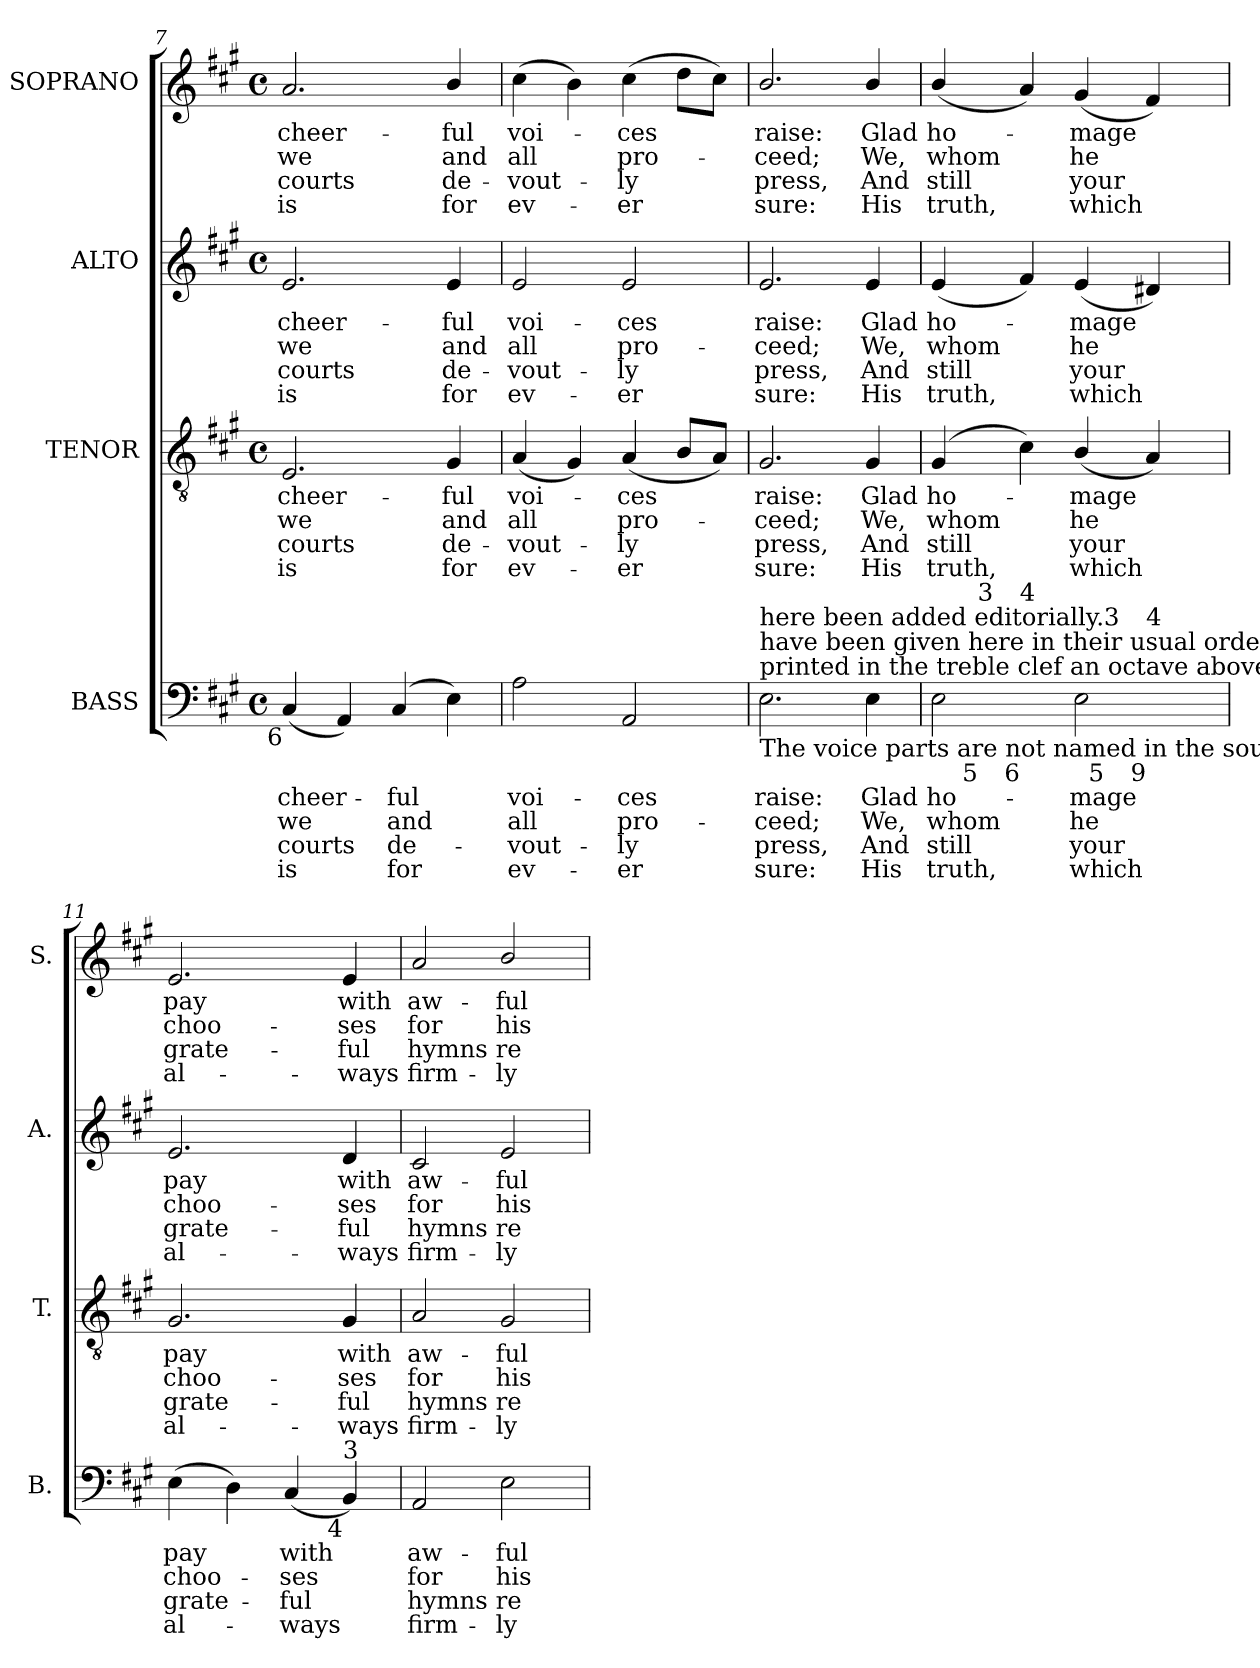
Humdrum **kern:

**kern	**text	**text	**text	**text	**kern	**text	**text	**text	**text	**kern	**text	**text	**text	**text	**kern	**text	**text	**text	**text
*part4	*part4	*part4	*part4	*part4	*part3	*part3	*part3	*part3	*part3	*part2	*part2	*part2	*part2	*part2	*part1	*part1	*part1	*part1	*part1
*staff4	*staff4	*staff4	*staff4	*staff4	*staff3	*staff3	*staff3	*staff3	*staff3	*staff2	*staff2	*staff2	*staff2	*staff2	*staff1	*staff1	*staff1	*staff1	*staff1
*I"BASS	*	*	*	*	*I"TENOR	*	*	*	*	*I"ALTO	*	*	*	*	*I"SOPRANO	*	*	*	*
*I'B.	*	*	*	*	*I'T.	*	*	*	*	*I'A.	*	*	*	*	*I'S.	*	*	*	*
*clefF4	*	*	*	*	*clefGv2	*	*	*	*	*clefG2	*	*	*	*	*clefG2	*	*	*	*
*	*	*	*	*	*ITrd7c12	*	*	*	*	*	*	*	*	*	*	*	*	*	*
*k[f#c#g#]	*	*	*	*	*k[f#c#g#]	*	*	*	*	*k[f#c#g#]	*	*	*	*	*k[f#c#g#]	*	*	*	*
*A:	*	*	*	*	*A:	*	*	*	*	*A:	*	*	*	*	*A:	*	*	*	*
*M4/4	*	*	*	*	*M4/4	*	*	*	*	*M4/4	*	*	*	*	*M4/4	*	*	*	*
*met(c)	*	*	*	*	*met(c)	*	*	*	*	*met(c)	*	*	*	*	*met(c)	*	*	*	*
=7	=7	=7	=7	=7	=7	=7	=7	=7	=7	=7	=7	=7	=7	=7	=7	=7	=7	=7	=7
!	!LO:LY:b:color=#000000	!LO:LY:b:color=#000000	!LO:LY:b:color=#000000	!LO:LY:b:color=#000000	!	!	!	!	!	!	!	!	!	!	!	!	!	!	!
!	!	!	!	!	!	!LO:LY:b:color=#000000	!LO:LY:b:color=#000000	!LO:LY:b:color=#000000	!LO:LY:b:color=#000000	!	!	!	!	!	!	!	!	!	!
!	!	!	!	!	!	!	!	!	!	!	!LO:LY:b:color=#000000	!LO:LY:b:color=#000000	!LO:LY:b:color=#000000	!LO:LY:b:color=#000000	!	!	!	!	!
!LO:TX:b:rj:t=6	!	!	!	!	!	!	!	!	!	!	!	!	!	!	!	!	!	!	!
!	!	!	!	!	!	!	!	!	!	!	!	!	!	!	!	!LO:LY:b:color=#000000	!LO:LY:b:color=#000000	!LO:LY:b:color=#000000	!LO:LY:b:color=#000000
(4C#i/	cheer-	we	courts	is	2.EEi/	cheer-	we	courts	is	2.ei/	cheer-	we	courts	is	2.ai/	cheer-	we	courts	is
4AAi/)	.	.	.	.	.	.	.	.	.	.	.	.	.	.	.	.	.	.	.
!	!LO:LY:b:color=#000000	!LO:LY:b:color=#000000	!LO:LY:b:color=#000000	!LO:LY:b:color=#000000	!	!	!	!	!	!	!	!	!	!	!	!	!	!	!
(4C#i/	-ful	and	de-	-for	.	.	.	.	.	.	.	.	.	.	.	.	.	.	.
!	!	!	!	!	!	!LO:LY:b:color=#000000	!LO:LY:b:color=#000000	!LO:LY:b:color=#000000	!LO:LY:b:color=#000000	!	!	!	!	!	!	!	!	!	!
!	!	!	!	!	!	!	!	!	!	!	!LO:LY:b:color=#000000	!LO:LY:b:color=#000000	!LO:LY:b:color=#000000	!LO:LY:b:color=#000000	!	!	!	!	!
!	!	!	!	!	!	!	!	!	!	!	!	!	!	!	!	!LO:LY:b:color=#000000	!LO:LY:b:color=#000000	!LO:LY:b:color=#000000	!LO:LY:b:color=#000000
4Ei\)	.	.	.	.	4GG#i/	-ful	and	de-	-for	4ei/	-ful	and	de-	-for	4bi/	-ful	and	de-	-for
=8	=8	=8	=8	=8	=8	=8	=8	=8	=8	=8	=8	=8	=8	=8	=8	=8	=8	=8	=8
!	!LO:LY:b:color=#000000	!LO:LY:b:color=#000000	!LO:LY:b:color=#000000	!LO:LY:b:color=#000000	!	!	!	!	!	!	!	!	!	!	!	!	!	!	!
!	!	!	!	!	!	!LO:LY:b:color=#000000	!LO:LY:b:color=#000000	!LO:LY:b:color=#000000	!LO:LY:b:color=#000000	!	!	!	!	!	!	!	!	!	!
!	!	!	!	!	!	!	!	!	!	!	!LO:LY:b:color=#000000	!LO:LY:b:color=#000000	!LO:LY:b:color=#000000	!LO:LY:b:color=#000000	!	!	!	!	!
!	!	!	!	!	!	!	!	!	!	!	!	!	!	!	!	!LO:LY:b:color=#000000	!LO:LY:b:color=#000000	!LO:LY:b:color=#000000	!LO:LY:b:color=#000000
2Ai\	voi-	all	vout-	-ev-	(4AAi/	voi-	all	vout-	-ev-	2ei/	voi-	all	vout-	-ev-	(4cc#i\	voi-	all	vout-	-ev-
.	.	.	.	.	4GG#i/)	.	.	.	.	.	.	.	.	.	4bi\)	.	.	.	.
!	!LO:LY:b:color=#000000	!LO:LY:b:color=#000000	!LO:LY:b:color=#000000	!LO:LY:b:color=#000000	!	!	!	!	!	!	!	!	!	!	!	!	!	!	!
!	!	!	!	!	!	!LO:LY:b:color=#000000	!LO:LY:b:color=#000000	!LO:LY:b:color=#000000	!LO:LY:b:color=#000000	!	!	!	!	!	!	!	!	!	!
!	!	!	!	!	!	!	!	!	!	!	!LO:LY:b:color=#000000	!LO:LY:b:color=#000000	!LO:LY:b:color=#000000	!LO:LY:b:color=#000000	!	!	!	!	!
!	!	!	!	!	!	!	!	!	!	!	!	!	!	!	!	!LO:LY:b:color=#000000	!LO:LY:b:color=#000000	!LO:LY:b:color=#000000	!LO:LY:b:color=#000000
2AAi/	-ces	pro-	-ly	er	(4AAi/	-ces	pro-	-ly	er	2ei/	-ces	pro-	-ly	er	(4cc#i\	-ces	pro-	-ly	er
.	.	.	.	.	8BBi/L	.	.	.	.	.	.	.	.	.	8ddi\L	.	.	.	.
.	.	.	.	.	8AAi/J)	.	.	.	.	.	.	.	.	.	8cc#i\J)	.	.	.	.
!!LO:LB:g=z
=9	=9	=9	=9	=9	=9	=9	=9	=9	=9	=9	=9	=9	=9	=9	=9	=9	=9	=9	=9
!	!LO:LY:b:color=#000000	!LO:LY:b:color=#000000	!LO:LY:b:color=#000000	!LO:LY:b:color=#000000	!	!	!	!	!	!	!	!	!	!	!	!	!	!	!
!	!	!	!	!	!	!LO:LY:b:color=#000000	!LO:LY:b:color=#000000	!LO:LY:b:color=#000000	!LO:LY:b:color=#000000	!	!	!	!	!	!	!	!	!	!
!	!	!	!	!	!	!	!	!	!	!	!LO:LY:b:color=#000000	!LO:LY:b:color=#000000	!LO:LY:b:color=#000000	!LO:LY:b:color=#000000	!	!	!	!	!
!LO:TX:b:t=The voice parts are not named in the source, but appear to be in the order Tenor - Alto - Soprano (Air) - Bass, with the Alto and Tenor parts	!	!	!	!	!	!	!	!	!	!	!	!	!	!	!	!	!	!	!
!LO:TX:t=printed in the treble clef an octave above sounding pitch&colon; the air and bass parts are bracketed together, and the bass line is figured. The parts	!	!	!	!	!	!	!	!	!	!	!	!	!	!	!	!	!	!	!
!LO:TX:t=have been given here in their usual order, clef and octave. Only the first stanza of the text is given in the source&colon; the remaining stanzas have	!	!	!	!	!	!	!	!	!	!	!	!	!	!	!	!	!	!	!
!LO:TX:t=here been added editorially.	!	!	!	!	!	!	!	!	!	!	!	!	!	!	!	!	!	!	!
!	!	!	!	!	!	!	!	!	!	!	!	!	!	!	!	!LO:LY:b:color=#000000	!LO:LY:b:color=#000000	!LO:LY:b:color=#000000	!LO:LY:b:color=#000000
2.Ei\	raise:	-ceed;	press,	sure:	2.GG#i/	raise:	-ceed;	press,	sure:	2.ei/	raise:	-ceed;	press,	sure:	2.bi/	raise:	-ceed;	press,	sure:
!	!LO:LY:b:color=#000000	!LO:LY:b:color=#000000	!LO:LY:b:color=#000000	!LO:LY:b:color=#000000	!	!	!	!	!	!	!	!	!	!	!	!	!	!	!
!	!	!	!	!	!	!LO:LY:b:color=#000000	!LO:LY:b:color=#000000	!LO:LY:b:color=#000000	!LO:LY:b:color=#000000	!	!	!	!	!	!	!	!	!	!
!	!	!	!	!	!	!	!	!	!	!	!LO:LY:b:color=#000000	!LO:LY:b:color=#000000	!LO:LY:b:color=#000000	!LO:LY:b:color=#000000	!	!	!	!	!
!	!	!	!	!	!	!	!	!	!	!	!	!	!	!	!	!LO:LY:b:color=#000000	!LO:LY:b:color=#000000	!LO:LY:b:color=#000000	!LO:LY:b:color=#000000
4Ei\	Glad	We,	And	His	4GG#i/	Glad	We,	And	His	4ei/	Glad	We,	And	His	4bi/	Glad	We,	And	His
=10	=10	=10	=10	=10	=10	=10	=10	=10	=10	=10	=10	=10	=10	=10	=10	=10	=10	=10	=10
!	!LO:LY:b:color=#000000	!LO:LY:b:color=#000000	!LO:LY:b:color=#000000	!LO:LY:b:color=#000000	!	!	!	!	!	!	!	!	!	!	!	!	!	!	!
!	!	!	!	!	!	!LO:LY:b:color=#000000	!LO:LY:b:color=#000000	!LO:LY:b:color=#000000	!LO:LY:b:color=#000000	!	!	!	!	!	!	!	!	!	!
!	!	!	!	!	!	!	!	!	!	!	!LO:LY:b:color=#000000	!LO:LY:b:color=#000000	!LO:LY:b:color=#000000	!LO:LY:b:color=#000000	!	!	!	!	!
!	!	!	!	!	!	!	!	!	!	!	!	!	!	!	!	!LO:LY:b:color=#000000	!LO:LY:b:color=#000000	!LO:LY:b:color=#000000	!LO:LY:b:color=#000000
*^	*	*	*	*	*	*	*	*	*	*	*	*	*	*	*	*	*	*	*
*	*^	*	*	*	*	*	*	*	*	*	*	*	*	*	*	*	*	*	*	*
*	*	*^	*	*	*	*	*	*	*	*	*	*	*	*	*	*	*	*	*	*	*
2Ei\	16ryy	4ryy	2.ryy	ho-	whom	still	truth,	(4GG#i/	ho-	whom	still	truth,	(4ei/	ho-	whom	still	truth,	(4bi/	ho-	whom	still	truth,
.	64ryy	.	.	.	.	.	.	.	.	.	.	.	.	.	.	.	.	.	.	.	.	.
.	128ryy	.	.	.	.	.	.	.	.	.	.	.	.	.	.	.	.	.	.	.	.	.
.	256ryy	.	.	.	.	.	.	.	.	.	.	.	.	.	.	.	.	.	.	.	.	.
.	1024ryy	.	.	.	.	.	.	.	.	.	.	.	.	.	.	.	.	.	.	.	.	.
!	!LO:TX:b:rj:t=5	!	!	!	!	!	!	!	!	!	!	!	!	!	!	!	!	!	!	!	!	!
!	!LO:TX:t=3	!	!	!	!	!	!	!	!	!	!	!	!	!	!	!	!	!	!	!	!	!
.	2ryy	.	.	.	.	.	.	.	.	.	.	.	.	.	.	.	.	.	.	.	.	.
!	!	!LO:TX:b:rj:t=6	!	!	!	!	!	!	!	!	!	!	!	!	!	!	!	!	!	!	!	!
!	!	!LO:TX:t=4	!	!	!	!	!	!	!	!	!	!	!	!	!	!	!	!	!	!	!	!
.	.	2.ryy	.	.	.	.	.	4C#i\)	.	.	.	.	4f#i/)	.	.	.	.	4ai/)	.	.	.	.
!	!	!	!	!LO:LY:b:color=#000000	!LO:LY:b:color=#000000	!LO:LY:b:color=#000000	!LO:LY:b:color=#000000	!	!	!	!	!	!	!	!	!	!	!	!	!	!	!
!	!	!	!	!	!	!	!	!	!LO:LY:b:color=#000000	!LO:LY:b:color=#000000	!LO:LY:b:color=#000000	!LO:LY:b:color=#000000	!	!	!	!	!	!	!	!	!	!
!	!	!	!	!	!	!	!	!	!	!	!	!	!	!LO:LY:b:color=#000000	!LO:LY:b:color=#000000	!LO:LY:b:color=#000000	!LO:LY:b:color=#000000	!	!	!	!	!
!	!	!	!	!	!	!	!	!	!	!	!	!	!	!	!	!	!	!	!LO:LY:b:color=#000000	!LO:LY:b:color=#000000	!LO:LY:b:color=#000000	!LO:LY:b:color=#000000
2Ei\	.	.	.	-mage	he	your	which	(4BBi/	-mage	he	your	which	(4ei/	-mage	he	your	which	(4g#i/	-mage	he	your	which
!	!LO:TX:b:rj:t=5	!	!	!	!	!	!	!	!	!	!	!	!	!	!	!	!	!	!	!	!	!
!	!LO:TX:t=3	!	!	!	!	!	!	!	!	!	!	!	!	!	!	!	!	!	!	!	!	!
.	4ryy	.	.	.	.	.	.	.	.	.	.	.	.	.	.	.	.	.	.	.	.	.
!	!	!	!LO:TX:b:rj:t=9	!	!	!	!	!	!	!	!	!	!	!	!	!	!	!	!	!	!	!
!	!	!	!LO:TX:t=4	!	!	!	!	!	!	!	!	!	!	!	!	!	!	!	!	!	!	!
.	.	.	4ryy	.	.	.	.	4AAi/)	.	.	.	.	4d#Xi/)	.	.	.	.	4f#i/)	.	.	.	.
.	8ryy	.	.	.	.	.	.	.	.	.	.	.	.	.	.	.	.	.	.	.	.	.
.	32ryy	.	.	.	.	.	.	.	.	.	.	.	.	.	.	.	.	.	.	.	.	.
.	512.ryy	.	.	.	.	.	.	.	.	.	.	.	.	.	.	.	.	.	.	.	.	.
*v	*v	*v	*v	*	*	*	*	*	*	*	*	*	*	*	*	*	*	*	*	*	*	*
=11	=11	=11	=11	=11	=11	=11	=11	=11	=11	=11	=11	=11	=11	=11	=11	=11	=11	=11	=11
*^	*	*	*	*	*	*	*	*	*	*	*	*	*	*	*	*	*	*	*
*	*^	*	*	*	*	*	*	*	*	*	*	*	*	*	*	*	*	*	*	*
*	*	*^	*	*	*	*	*	*	*	*	*	*	*	*	*	*	*	*	*	*	*
!	!	!	!	!LO:LY:b:color=#000000	!LO:LY:b:color=#000000	!LO:LY:b:color=#000000	!LO:LY:b:color=#000000	!	!	!	!	!	!	!	!	!	!	!	!	!	!	!
*v	*v	*v	*v	*	*	*	*	*	*	*	*	*	*	*	*	*	*	*	*	*	*	*
*^	*	*	*	*	*	*	*	*	*	*	*	*	*	*	*	*	*	*	*
*	*^	*	*	*	*	*	*	*	*	*	*	*	*	*	*	*	*	*	*	*
*	*	*^	*	*	*	*	*	*	*	*	*	*	*	*	*	*	*	*	*	*	*
!	!	!	!	!	!	!	!	!	!LO:LY:b:color=#000000	!LO:LY:b:color=#000000	!LO:LY:b:color=#000000	!LO:LY:b:color=#000000	!	!	!	!	!	!	!	!	!	!
*v	*v	*v	*v	*	*	*	*	*	*	*	*	*	*	*	*	*	*	*	*	*	*	*
*^	*	*	*	*	*	*	*	*	*	*	*	*	*	*	*	*	*	*	*
*	*^	*	*	*	*	*	*	*	*	*	*	*	*	*	*	*	*	*	*	*
*	*	*^	*	*	*	*	*	*	*	*	*	*	*	*	*	*	*	*	*	*	*
!	!	!	!	!	!	!	!	!	!	!	!	!	!	!LO:LY:b:color=#000000	!LO:LY:b:color=#000000	!LO:LY:b:color=#000000	!LO:LY:b:color=#000000	!	!	!	!	!
*v	*v	*v	*v	*	*	*	*	*	*	*	*	*	*	*	*	*	*	*	*	*	*	*
*^	*	*	*	*	*	*	*	*	*	*	*	*	*	*	*	*	*	*	*
*	*^	*	*	*	*	*	*	*	*	*	*	*	*	*	*	*	*	*	*	*
*	*	*^	*	*	*	*	*	*	*	*	*	*	*	*	*	*	*	*	*	*	*
!	!	!	!	!	!	!	!	!	!	!	!	!	!	!	!	!	!	!	!LO:LY:b:color=#000000	!LO:LY:b:color=#000000	!LO:LY:b:color=#000000	!LO:LY:b:color=#000000
*v	*v	*v	*v	*	*	*	*	*	*	*	*	*	*	*	*	*	*	*	*	*	*	*
(4Ei\	pay	choo-	grate-	-al-	2.GG#i/	pay	choo-	grate-	-al-	2.ei/	pay	choo-	grate-	-al-	2.ei/	pay	choo-	grate-	-al-
4Di\)	.	.	.	.	.	.	.	.	.	.	.	.	.	.	.	.	.	.	.
!	!LO:LY:b:color=#000000	!LO:LY:b:color=#000000	!LO:LY:b:color=#000000	!LO:LY:b:color=#000000	!	!	!	!	!	!	!	!	!	!	!	!	!	!	!
(4C#i/	with	-ses	-ful	ways	.	.	.	.	.	.	.	.	.	.	.	.	.	.	.
!	!	!	!	!	!	!LO:LY:b:color=#000000	!LO:LY:b:color=#000000	!LO:LY:b:color=#000000	!LO:LY:b:color=#000000	!	!	!	!	!	!	!	!	!	!
!	!	!	!	!	!	!	!	!	!	!	!LO:LY:b:color=#000000	!LO:LY:b:color=#000000	!LO:LY:b:color=#000000	!LO:LY:b:color=#000000	!	!	!	!	!
!LO:TX:b:rj:t=4	!	!	!	!	!	!	!	!	!	!	!	!	!	!	!	!	!	!	!
!LO:TX:t=3	!	!	!	!	!	!	!	!	!	!	!	!	!	!	!	!	!	!	!
!	!	!	!	!	!	!	!	!	!	!	!	!	!	!	!	!LO:LY:b:color=#000000	!LO:LY:b:color=#000000	!LO:LY:b:color=#000000	!LO:LY:b:color=#000000
4BBi/)	.	.	.	.	4GG#i/	with	-ses	-ful	ways	4di/	with	-ses	-ful	ways	4ei/	with	-ses	-ful	ways
=12	=12	=12	=12	=12	=12	=12	=12	=12	=12	=12	=12	=12	=12	=12	=12	=12	=12	=12	=12
!	!LO:LY:b:color=#000000	!LO:LY:b:color=#000000	!LO:LY:b:color=#000000	!LO:LY:b:color=#000000	!	!	!	!	!	!	!	!	!	!	!	!	!	!	!
!	!	!	!	!	!	!LO:LY:b:color=#000000	!LO:LY:b:color=#000000	!LO:LY:b:color=#000000	!LO:LY:b:color=#000000	!	!	!	!	!	!	!	!	!	!
!	!	!	!	!	!	!	!	!	!	!	!LO:LY:b:color=#000000	!LO:LY:b:color=#000000	!LO:LY:b:color=#000000	!LO:LY:b:color=#000000	!	!	!	!	!
!	!	!	!	!	!	!	!	!	!	!	!	!	!	!	!	!LO:LY:b:color=#000000	!LO:LY:b:color=#000000	!LO:LY:b:color=#000000	!LO:LY:b:color=#000000
2AAi/	aw-	for	hymns	firm-	2AAi/	aw-	for	hymns	firm-	2c#i/	aw-	for	hymns	firm-	2ai/	aw-	for	hymns	firm-
!	!LO:LY:b:color=#000000	!LO:LY:b:color=#000000	!LO:LY:b:color=#000000	!LO:LY:b:color=#000000	!	!	!	!	!	!	!	!	!	!	!	!	!	!	!
!	!	!	!	!	!	!LO:LY:b:color=#000000	!LO:LY:b:color=#000000	!LO:LY:b:color=#000000	!LO:LY:b:color=#000000	!	!	!	!	!	!	!	!	!	!
!	!	!	!	!	!	!	!	!	!	!	!LO:LY:b:color=#000000	!LO:LY:b:color=#000000	!LO:LY:b:color=#000000	!LO:LY:b:color=#000000	!	!	!	!	!
!	!	!	!	!	!	!	!	!	!	!	!	!	!	!	!	!LO:LY:b:color=#000000	!LO:LY:b:color=#000000	!LO:LY:b:color=#000000	!LO:LY:b:color=#000000
2Ei\	-ful	his	-re-	-ly	2GG#i/	-ful	his	-re-	-ly	2ei/	-ful	his	-re-	-ly	2bi/	-ful	his	-re-	-ly
=	=	=	=	=	=	=	=	=	=	=	=	=	=	=	=	=	=	=	=
*-	*-	*-	*-	*-	*-	*-	*-	*-	*-	*-	*-	*-	*-	*-	*-	*-	*-	*-	*-
